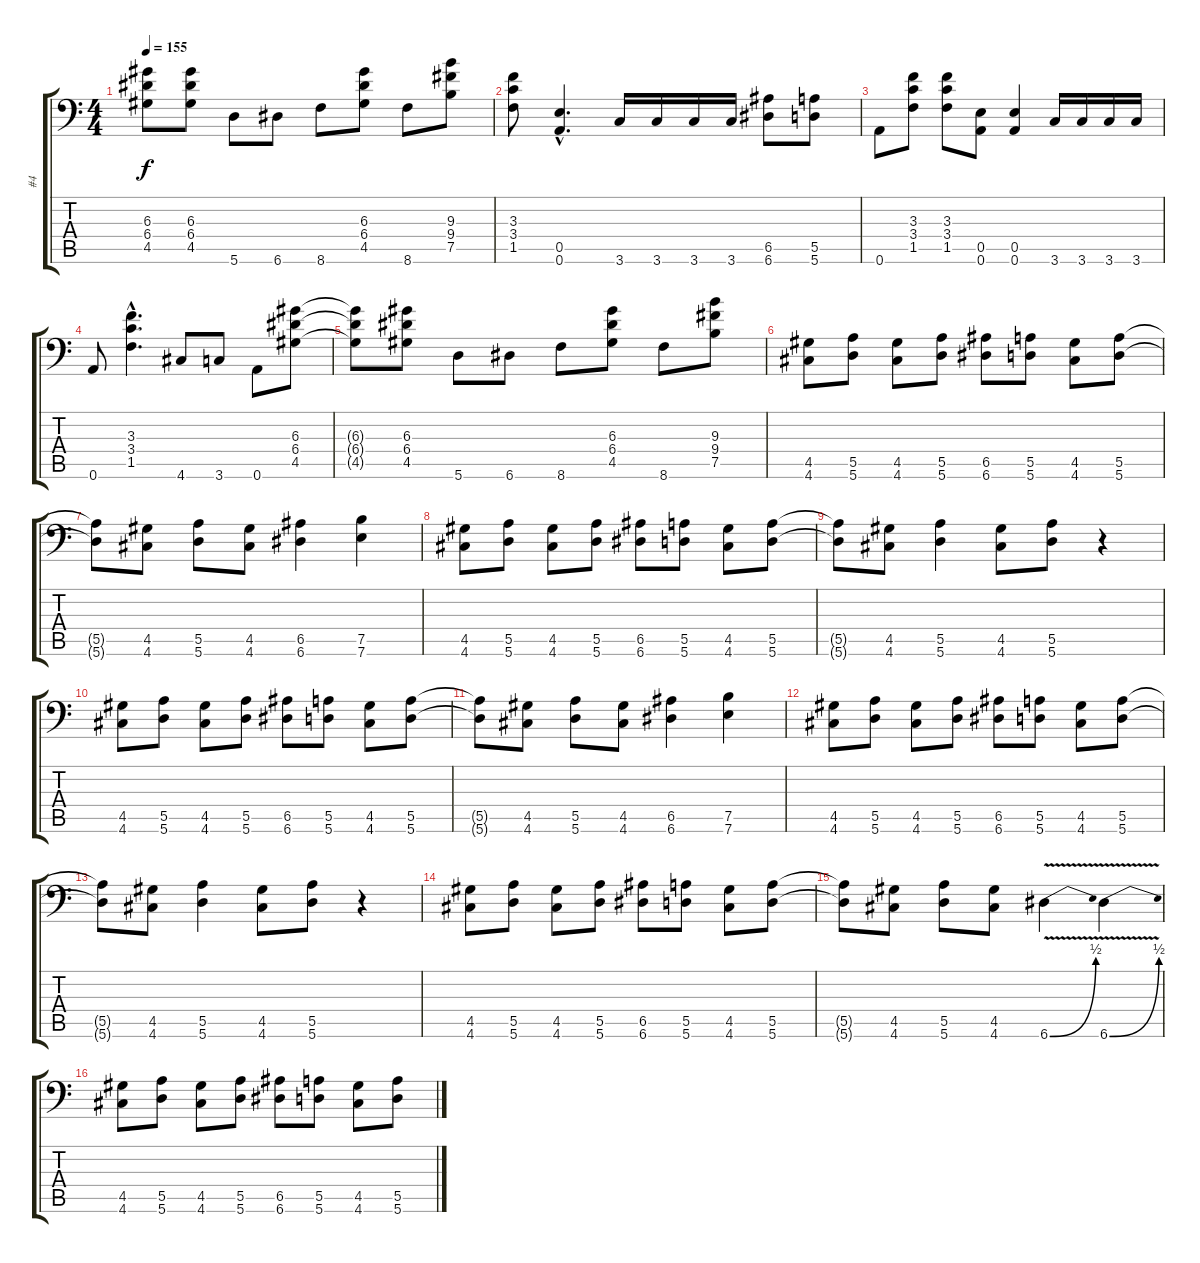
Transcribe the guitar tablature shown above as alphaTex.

\track ("#4" "#4") {instrument distortionguitar}
\staff {score tabs}
\tuning (B3 Gb3 D3 A2 E2 A1) {hide}
\ts (4 4)
\tempo 155
\clef f4
\ks c
(6.3{t} 6.4{t} 4.5{t}).8{dy f} (6.3 6.4 4.5).8 5.6.8 6.6.8 8.6.8 (6.3 6.4 4.5).8 8.6.8 (9.3 9.4 7.5).8 |
(3.3 3.4 1.5).8 (0.5{hac} 0.6{hac}).4{d} 3.6.16 3.6.16 3.6.16 3.6.16 (6.5 6.6).8 (5.5 5.6).8 |
0.6.8 (3.3 3.4 1.5).8 (3.3 3.4 1.5).8 (0.5 0.6).8 (0.5 0.6).4 3.6.16 3.6.16 3.6.16 3.6.16 |
0.6.8 (3.3{hac} 3.4{hac} 1.5{hac}).4{d} 4.6.8 3.6.8 0.6.8 (6.3 6.4 4.5).8 |
(6.3{t} 6.4{t} 4.5{t}).8 (6.3 6.4 4.5).8 5.6.8 6.6.8 8.6.8 (6.3 6.4 4.5).8 8.6.8 (9.3 9.4 7.5).8 |
\section ("" " ")
(4.5 4.6).8 (5.5 5.6).8 (4.5 4.6).8 (5.5 5.6).8 (6.5 6.6).8 (5.5 5.6).8 (4.5 4.6).8 (5.5 5.6).8 |
(5.5{t} 5.6{t}).8 (4.5 4.6).8 (5.5 5.6).8 (4.5 4.6).8 (6.5 6.6).4 (7.5 7.6).4 |
(4.5 4.6).8 (5.5 5.6).8 (4.5 4.6).8 (5.5 5.6).8 (6.5 6.6).8 (5.5 5.6).8 (4.5 4.6).8 (5.5 5.6).8 |
(5.5{t} 5.6{t}).8 (4.5 4.6).8 (5.5 5.6).4 (4.5 4.6).8 (5.5 5.6).8 r.4 |
(4.5 4.6).8 (5.5 5.6).8 (4.5 4.6).8 (5.5 5.6).8 (6.5 6.6).8 (5.5 5.6).8 (4.5 4.6).8 (5.5 5.6).8 |
(5.5{t} 5.6{t}).8 (4.5 4.6).8 (5.5 5.6).8 (4.5 4.6).8 (6.5 6.6).4 (7.5 7.6).4 |
(4.5 4.6).8 (5.5 5.6).8 (4.5 4.6).8 (5.5 5.6).8 (6.5 6.6).8 (5.5 5.6).8 (4.5 4.6).8 (5.5 5.6).8 |
(5.5{t} 5.6{t}).8 (4.5 4.6).8 (5.5 5.6).4 (4.5 4.6).8 (5.5 5.6).8 r.4 |
(4.5 4.6).8 (5.5 5.6).8 (4.5 4.6).8 (5.5 5.6).8 (6.5 6.6).8 (5.5 5.6).8 (4.5 4.6).8 (5.5 5.6).8 |
(5.5{t} 5.6{t}).8 (4.5 4.6).8 (5.5 5.6).8 (4.5 4.6).8 6.6{be (bend 0 0 60 2) v}.4 6.6{be (bend 0 0 60 2) v}.4 |
(4.5 4.6).8 (5.5 5.6).8 (4.5 4.6).8 (5.5 5.6).8 (6.5 6.6).8 (5.5 5.6).8 (4.5 4.6).8 (5.5 5.6).8
